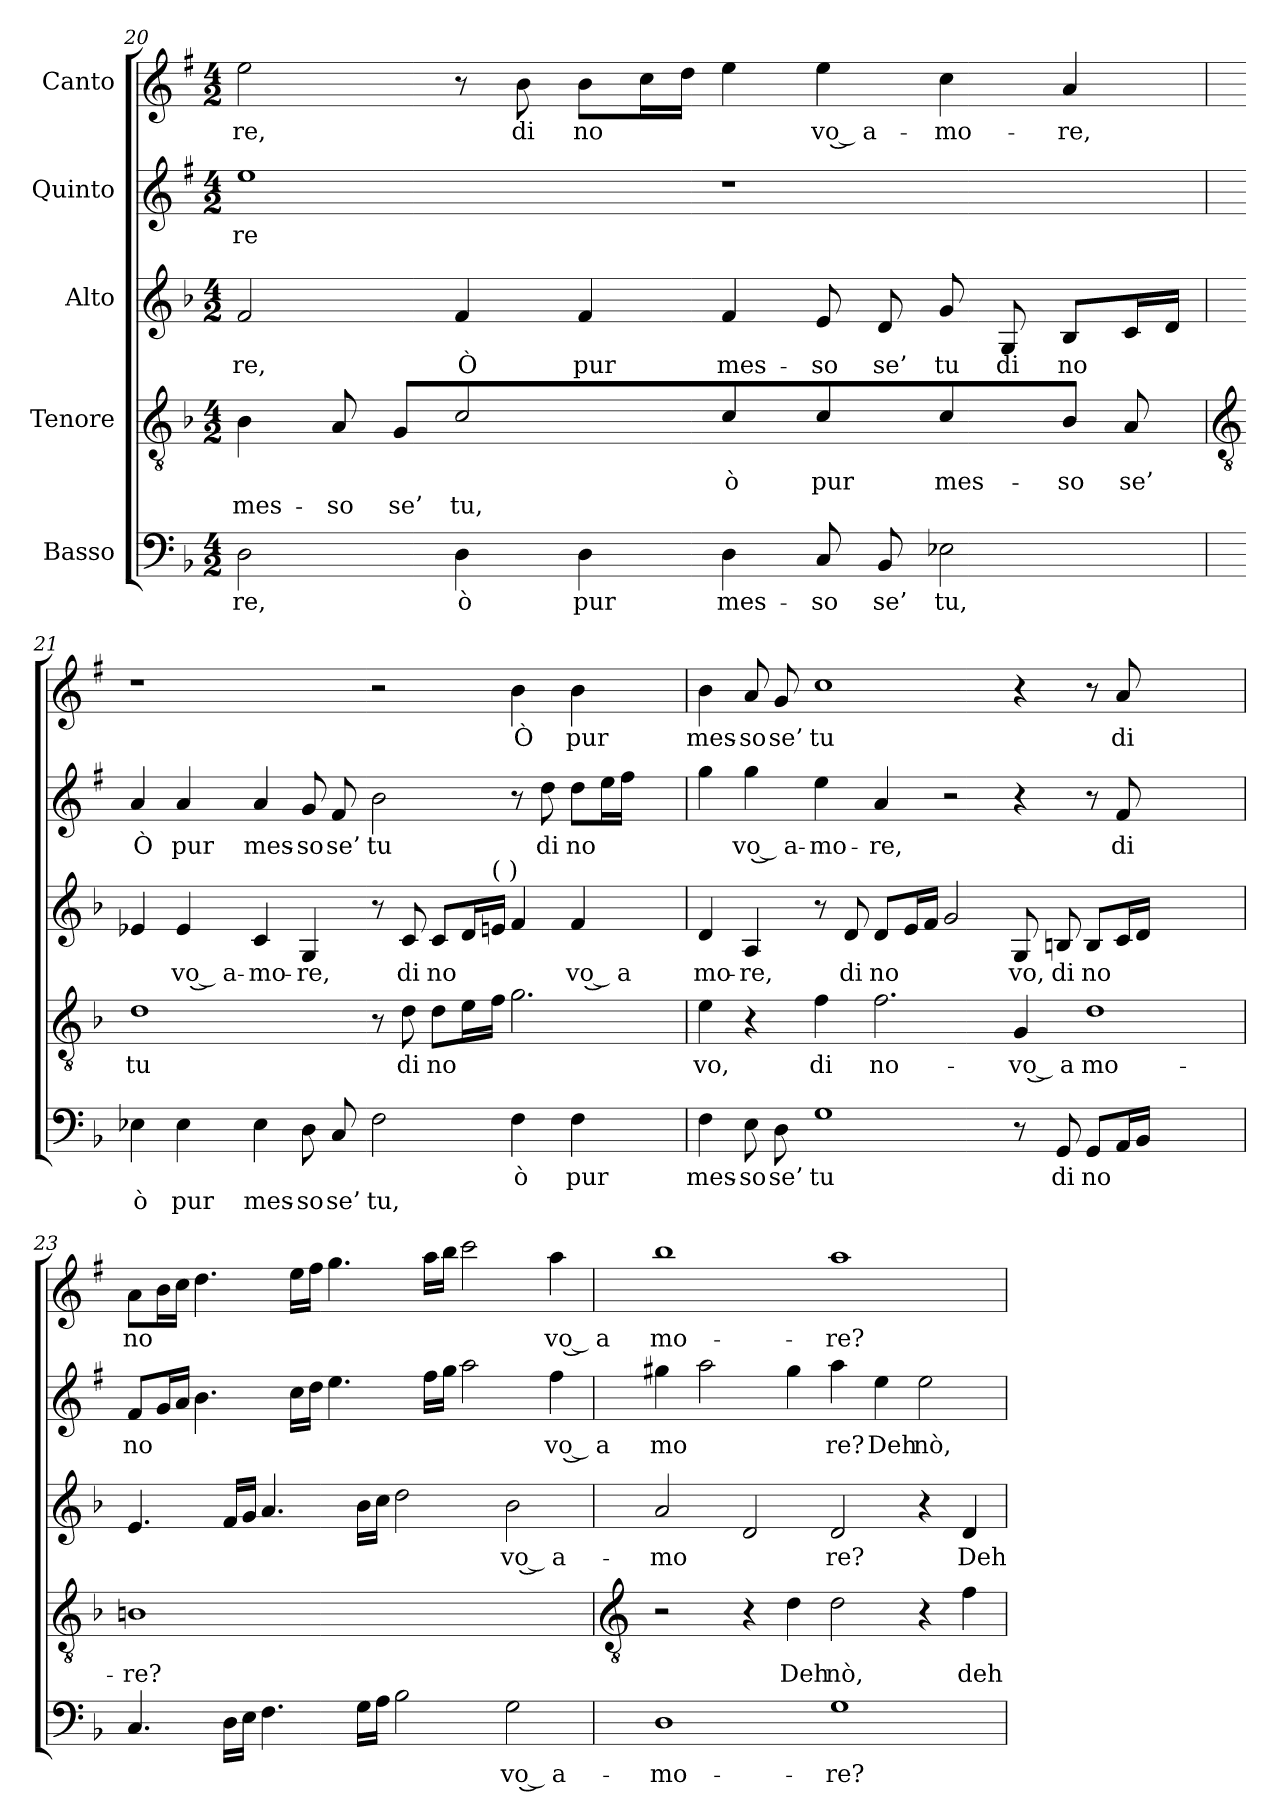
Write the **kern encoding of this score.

**kern	**text	**text	**kern	**text	**text	**kern	**text	**kern	**text	**kern	**text
*part5	*part5	*part5	*part4	*part4	*part4	*part3	*part3	*part2	*part2	*part1	*part1
*staff5	*staff5	*staff5	*staff4	*staff4	*staff4	*staff3	*staff3	*staff2	*staff2	*staff1	*staff1
*I"Basso	*	*	*I"Tenore	*	*	*I"Alto	*	*I"Quinto	*	*I"Canto	*
!!LO:LB:g=z
*clefF4	*	*	*clefGv2	*	*	*clefG2	*	*clefG2	*	*clefG2	*
*	*	*	*	*	*	*	*	*ITrd1c2	*	*ITrd1c2	*
*k[b-]	*	*	*k[b-]	*	*	*k[b-]	*	*k[b-]	*	*k[b-]	*
*F:	*	*	*F:	*	*	*F:	*	*F:	*	*F:	*
*M4/2	*	*	*M4/2	*	*	*M4/2	*	*M4/2	*	*M4/2	*
=20	=20	=20	=20	=20	=20	=20	=20	=20	=20	=20	=20
!	!LO:LY:b	!	!	!	!LO:LY:b	!	!LO:LY:b	!	!LO:LY:b	!	!LO:LY:b
2D	re,	.	4B-	.	mes-	2f	re,	1dd	re	2dd	re,
!	!	!	!	!	!LO:LY:b	!	!	!	!	!	!
.	.	.	8A	.	-so	.	.	.	.	.	.
!	!	!	!	!	!LO:LY:b	!	!	!	!	!	!
.	.	.	8GL	.	se’	.	.	.	.	.	.
!	!LO:LY:b	!	!	!	!LO:LY:b	!	!LO:LY:b	!	!	!	!
4D	ò	.	2c	.	tu,	4f	Ò	.	.	8r	.
!	!	!	!	!	!	!	!	!	!	!	!LO:LY:b
.	.	.	.	.	.	.	.	.	.	8a	di
!	!LO:LY:b	!	!	!	!	!	!LO:LY:b	!	!	!	!LO:LY:b
4D	pur	.	.	.	.	4f	pur	.	.	8aL	no
.	.	.	.	.	.	.	.	.	.	16b-L	.
.	.	.	.	.	.	.	.	.	.	16ccJJ	.
!	!LO:LY:b	!	!	!LO:LY:b	!	!	!LO:LY:b	!	!	!	!
4D	mes-	.	4c	ò	.	4f	mes-	1r	.	4dd	.
!	!LO:LY:b	!	!	!LO:LY:b	!	!	!LO:LY:b	!	!	!	!LO:LY:b
8C	-so	.	4c	pur	.	8e	-so	.	.	4dd	vo͜ a-
!	!LO:LY:b	!	!	!	!	!	!LO:LY:b	!	!	!	!
8BB-	se’	.	.	.	.	8d	se’	.	.	.	.
!	!LO:LY:b	!	!	!LO:LY:b	!	!	!LO:LY:b	!	!	!	!LO:LY:b
2E-X	tu,	.	4c	mes-	.	8g	tu	.	.	4b-	-mo-
!	!	!	!	!	!	!	!LO:LY:b	!	!	!	!
.	.	.	.	.	.	8G	di	.	.	.	.
!	!	!	!	!LO:LY:b	!	!	!LO:LY:b	!	!	!	!LO:LY:b
.	.	.	8B-J	-so	.	8B-L	no	.	.	4g	-re,
!	!	!	!	!LO:LY:b	!	!	!	!	!	!	!
.	.	.	8A	se’	.	16cL	.	.	.	.	.
.	.	.	.	.	.	16dJJ	.	.	.	.	.
!!LO:LB:g=z
=21	=21	=21	=21	=21	=21	=21	=21	=21	=21	=21	=21
*	*	*	*clefGv2	*	*	*	*	*	*	*	*
!	!	!LO:LY:b	!	!LO:LY:b	!	!	!	!	!LO:LY:b	!	!
4E-	.	ò	1d	tu	.	4e-X	.	4g	Ò	1r	.
!	!	!LO:LY:b	!	!	!	!	!LO:LY:b	!	!LO:LY:b	!	!
4E-	.	pur	.	.	.	4e-	vo͜ a-	4g	pur	.	.
!	!	!LO:LY:b	!	!	!	!	!LO:LY:b	!	!LO:LY:b	!	!
4E-	.	mes-	.	.	.	4c	-mo-	4g	mes-	.	.
!	!	!LO:LY:b	!	!	!	!	!LO:LY:b	!	!LO:LY:b	!	!
8D	.	-so	.	.	.	4G	-re,	8f	-so	.	.
!	!	!LO:LY:b	!	!	!	!	!	!	!LO:LY:b	!	!
8C	.	se’	.	.	.	.	.	8e	se’	.	.
!	!	!LO:LY:b	!	!	!	!	!	!	!LO:LY:b	!	!
2F	.	tu,	8r	.	.	8r	.	2a	tu	2r	.
!	!	!	!	!LO:LY:b	!	!	!LO:LY:b	!	!	!	!
.	.	.	8d	di	.	8c	di	.	.	.	.
!	!	!	!	!LO:LY:b	!	!	!LO:LY:b	!	!	!	!
.	.	.	8dL	no	.	8cL	no	.	.	.	.
.	.	.	16eL	.	.	16dL	.	.	.	.	.
!	!	!	!	!	!	!LO:TX:a:t=(  )	!	!	!	!	!
.	.	.	16fJJ	.	.	16eJJ	.	.	.	.	.
!	!LO:LY:b	!	!	!	!	!	!	!	!	!	!LO:LY:b
4F	ò	.	2.g	.	.	4f	.	8r	.	4a	Ò
!	!	!	!	!	!	!	!	!	!LO:LY:b	!	!
.	.	.	.	.	.	.	.	8cc	di	.	.
!	!LO:LY:b	!	!	!	!	!	!LO:LY:b	!	!LO:LY:b	!	!LO:LY:b
4F	pur	.	.	.	.	4f	vo͜ a	8ccL	no	4a	pur
.	.	.	.	.	.	.	.	16ddL	.	.	.
.	.	.	.	.	.	.	.	16eeJJ	.	.	.
4ryy	.	.	.	.	.	4ryy	.	4ryy	.	4ryy	.
!!LO:LB:g=z
=22	=22	=22	=22	=22	=22	=22	=22	=22	=22	=22	=22
!	!LO:LY:b	!	!	!LO:LY:b	!	!	!LO:LY:b	!	!	!	!LO:LY:b
4F	mes-	.	4e	vo,	.	4d	mo-	4ff	.	4a	mes-
!	!LO:LY:b	!	!	!	!	!	!LO:LY:b	!	!LO:LY:b	!	!LO:LY:b
8E	-so	.	4r	.	.	4A	-re,	4ff	vo͜ a-	8g	-so
!	!LO:LY:b	!	!	!	!	!	!	!	!	!	!LO:LY:b
8D	se’	.	.	.	.	.	.	.	.	8f	se’
!	!LO:LY:b	!	!	!LO:LY:b	!	!	!	!	!LO:LY:b	!	!LO:LY:b
1G	tu	.	4f	di	.	8r	.	4dd	-mo-	1b-	tu
!	!	!	!	!	!	!	!LO:LY:b	!	!	!	!
.	.	.	.	.	.	8d	di	.	.	.	.
!	!	!	!	!LO:LY:b	!	!	!LO:LY:b	!	!LO:LY:b	!	!
.	.	.	2.f	no-	.	8dL	no	4g	-re,	.	.
.	.	.	.	.	.	16eL	.	.	.	.	.
.	.	.	.	.	.	16fJJ	.	.	.	.	.
.	.	.	.	.	.	2g	.	2r	.	.	.
!	!	!	!	!LO:LY:b	!	!	!LO:LY:b	!	!	!	!
8r	.	.	4G	-vo͜ a	.	8G	vo,	4r	.	4r	.
!	!LO:LY:b	!	!	!	!	!	!LO:LY:b	!	!	!	!
8GG	di	.	.	.	.	8Bn	di	.	.	.	.
!	!LO:LY:b	!	!	!LO:LY:b	!	!	!LO:LY:b	!	!	!	!
8GGL	no	.	1d	mo-	.	8BL	no	8r	.	8r	.
!	!	!	!	!	!	!	!	!	!LO:LY:b	!	!LO:LY:b
16AAL	.	.	.	.	.	16cL	.	8e	di	8g	di
16BB-JJ	.	.	.	.	.	16dJJ	.	.	.	.	.
2.ryy	.	.	.	.	.	2.ryy	.	2.ryy	.	2.ryy	.
=23	=23	=23	=23	=23	=23	=23	=23	=23	=23	=23	=23
!	!	!	!	!LO:LY:b	!	!	!	!	!LO:LY:b	!	!LO:LY:b
4.C	.	.	1Bn	-re?	.	4.e	.	8eL	no	8gL	no
.	.	.	.	.	.	.	.	16fL	.	16aL	.
.	.	.	.	.	.	.	.	16gJJ	.	16b-JJ	.
.	.	.	.	.	.	.	.	4.a	.	4.cc	.
16DLL	.	.	.	.	.	16fLL	.	.	.	.	.
16EJJ	.	.	.	.	.	16gJJ	.	.	.	.	.
4.F	.	.	.	.	.	4.a	.	.	.	.	.
.	.	.	.	.	.	.	.	16b-LL	.	16ddLL	.
.	.	.	.	.	.	.	.	16ccJJ	.	16eeJJ	.
.	.	.	.	.	.	.	.	4.dd	.	4.ff	.
16GLL	.	.	.	.	.	16b-LL	.	.	.	.	.
16AJJ	.	.	.	.	.	16ccJJ	.	.	.	.	.
2B-	.	.	1ryy	.	.	2dd	.	.	.	.	.
.	.	.	.	.	.	.	.	16eeLL	.	16ggLL	.
.	.	.	.	.	.	.	.	16ffJJ	.	16aaJJ	.
.	.	.	.	.	.	.	.	2gg	.	2bb-	.
!	!LO:LY:b	!	!	!	!	!	!LO:LY:b	!	!	!	!
2G	vo͜ a-	.	.	.	.	2b-	vo͜ a-	.	.	.	.
!	!	!	!	!	!	!	!	!	!LO:LY:b	!	!LO:LY:b
.	.	.	.	.	.	.	.	4ee	vo͜ a	4gg	vo͜ a
!!LO:LB:g=z
=24	=24	=24	=24	=24	=24	=24	=24	=24	=24	=24	=24
*	*	*	*clefGv2	*	*	*	*	*	*	*	*
!	!LO:LY:b	!	!	!	!	!	!LO:LY:b	!	!LO:LY:b	!	!LO:LY:b
1D	-mo-	.	2r	.	.	2a	-mo	4ff#X	mo	1aa	mo-
.	.	.	.	.	.	.	.	2gg	.	.	.
.	.	.	4r	.	.	2d	.	.	.	.	.
!	!	!	!	!LO:LY:b	!	!	!	!	!	!	!
.	.	.	4d	Deh	.	.	.	4ff#	.	.	.
!	!LO:LY:b	!	!	!LO:LY:b	!	!	!LO:LY:b	!	!LO:LY:b	!	!LO:LY:b
1G	-re?	.	2d	nò,	.	2d	re?	4gg	re?	1gg	-re?
!	!	!	!	!	!	!	!	!	!LO:LY:b	!	!
.	.	.	.	.	.	.	.	4dd	Deh	.	.
!	!	!	!	!	!	!	!	!	!LO:LY:b	!	!
.	.	.	4r	.	.	4r	.	2dd	nò,	.	.
!	!	!	!	!LO:LY:b	!	!	!LO:LY:b	!	!	!	!
.	.	.	4f	deh	.	4d	Deh	.	.	.	.
=	=	=	=	=	=	=	=	=	=	=	=
*-	*-	*-	*-	*-	*-	*-	*-	*-	*-	*-	*-
